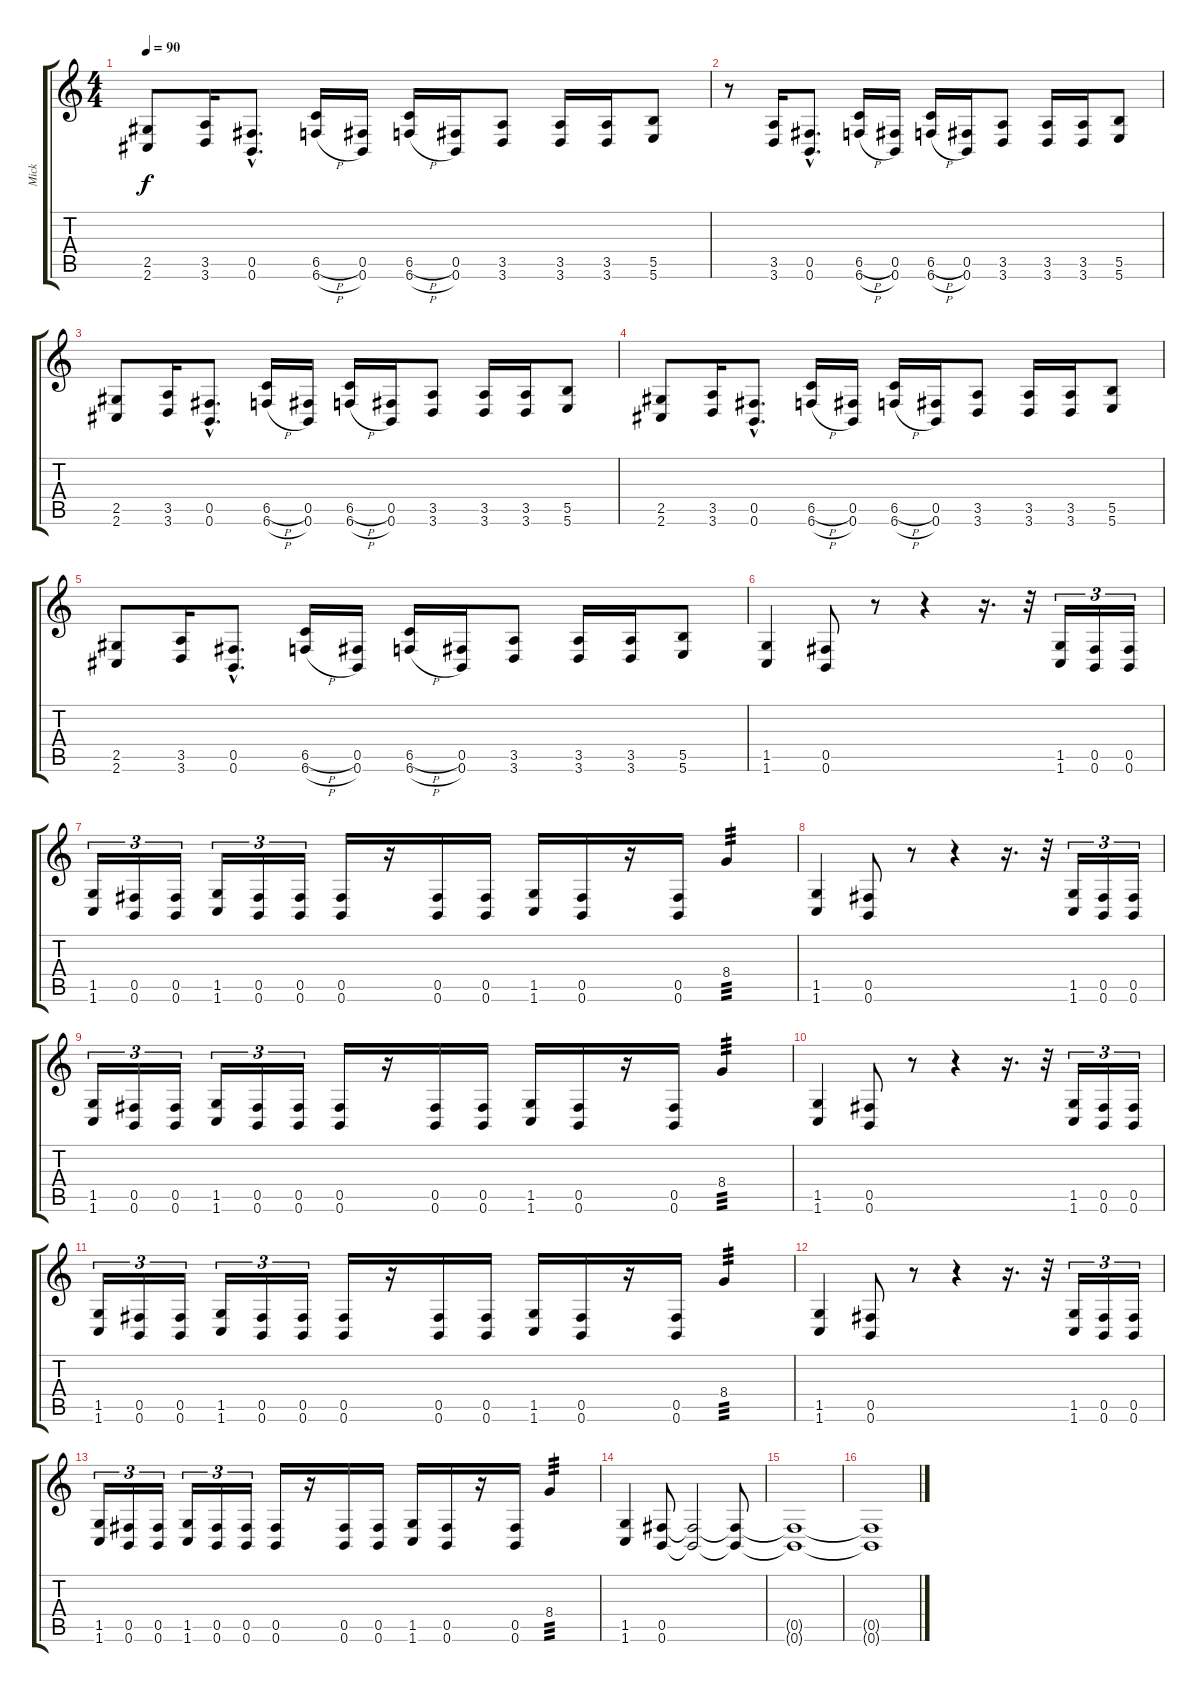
\track ("Mick" "Mick") {instrument overdrivenguitar}
\staff {score tabs}
\tuning (Db4 Ab3 E3 B2 Gb2 B1) {hide}
\ts (4 4)
\tempo 90
\clef g2
\ks c
(2.5 2.6).8{dy f} (3.5 3.6).16 (0.5{hac} 0.6{hac}).8{d} (6.5{h} 6.6{h}).16 (0.5 0.6).16 (6.5{h} 6.6{h}).16 (0.5 0.6).16 (3.5 3.6).8 (3.5 3.6).16 (3.5 3.6).16 (5.5 5.6).8 |
r.8 (3.5 3.6).16 (0.5{hac} 0.6{hac}).8{d} (6.5{h} 6.6{h}).16 (0.5 0.6).16 (6.5{h} 6.6{h}).16 (0.5 0.6).16 (3.5 3.6).8 (3.5 3.6).16 (3.5 3.6).16 (5.5 5.6).8 |
(2.5 2.6).8 (3.5 3.6).16 (0.5{hac} 0.6{hac}).8{d} (6.5{h} 6.6{h}).16 (0.5 0.6).16 (6.5{h} 6.6{h}).16 (0.5 0.6).16 (3.5 3.6).8 (3.5 3.6).16 (3.5 3.6).16 (5.5 5.6).8 |
(2.5 2.6).8 (3.5 3.6).16 (0.5{hac} 0.6{hac}).8{d} (6.5{h} 6.6{h}).16 (0.5 0.6).16 (6.5{h} 6.6{h}).16 (0.5 0.6).16 (3.5 3.6).8 (3.5 3.6).16 (3.5 3.6).16 (5.5 5.6).8 |
(2.5 2.6).8 (3.5 3.6).16 (0.5{hac} 0.6{hac}).8{d} (6.5{h} 6.6{h}).16 (0.5 0.6).16 (6.5{h} 6.6{h}).16 (0.5 0.6).16 (3.5 3.6).8 (3.5 3.6).16 (3.5 3.6).16 (5.5 5.6).8 |
(1.5 1.6).4 (0.5 0.6).8 r.8 r.4 r.16{d} r.32 (1.5 1.6).16{tu (3 2)} (0.5 0.6).16{tu (3 2)} (0.5 0.6).16{tu (3 2)} |
(1.5 1.6).16{tu (3 2)} (0.5 0.6).16{tu (3 2)} (0.5 0.6).16{tu (3 2)} (1.5 1.6).16{tu (3 2)} (0.5 0.6).16{tu (3 2)} (0.5 0.6).16{tu (3 2)} (0.5 0.6).16 r.16 (0.5 0.6).16 (0.5 0.6).16 (1.5 1.6).16 (0.5 0.6).16 r.16 (0.5 0.6).16 8.4.4{tp 3} |
(1.5 1.6).4 (0.5 0.6).8 r.8 r.4 r.16{d} r.32 (1.5 1.6).16{tu (3 2)} (0.5 0.6).16{tu (3 2)} (0.5 0.6).16{tu (3 2)} |
(1.5 1.6).16{tu (3 2)} (0.5 0.6).16{tu (3 2)} (0.5 0.6).16{tu (3 2)} (1.5 1.6).16{tu (3 2)} (0.5 0.6).16{tu (3 2)} (0.5 0.6).16{tu (3 2)} (0.5 0.6).16 r.16 (0.5 0.6).16 (0.5 0.6).16 (1.5 1.6).16 (0.5 0.6).16 r.16 (0.5 0.6).16 8.4.4{tp 3} |
(1.5 1.6).4 (0.5 0.6).8 r.8 r.4 r.16{d} r.32 (1.5 1.6).16{tu (3 2)} (0.5 0.6).16{tu (3 2)} (0.5 0.6).16{tu (3 2)} |
(1.5 1.6).16{tu (3 2)} (0.5 0.6).16{tu (3 2)} (0.5 0.6).16{tu (3 2)} (1.5 1.6).16{tu (3 2)} (0.5 0.6).16{tu (3 2)} (0.5 0.6).16{tu (3 2)} (0.5 0.6).16 r.16 (0.5 0.6).16 (0.5 0.6).16 (1.5 1.6).16 (0.5 0.6).16 r.16 (0.5 0.6).16 8.4.4{tp 3} |
(1.5 1.6).4 (0.5 0.6).8 r.8 r.4 r.16{d} r.32 (1.5 1.6).16{tu (3 2)} (0.5 0.6).16{tu (3 2)} (0.5 0.6).16{tu (3 2)} |
(1.5 1.6).16{tu (3 2)} (0.5 0.6).16{tu (3 2)} (0.5 0.6).16{tu (3 2)} (1.5 1.6).16{tu (3 2)} (0.5 0.6).16{tu (3 2)} (0.5 0.6).16{tu (3 2)} (0.5 0.6).16 r.16 (0.5 0.6).16 (0.5 0.6).16 (1.5 1.6).16 (0.5 0.6).16 r.16 (0.5 0.6).16 8.4.4{tp 3} |
(1.5 1.6).4 (0.5 0.6).8 (0.5{t} 0.6{t}).2 (0.5{t} 0.6{t}).8 |
(0.5{t} 0.6{t}).1 |
(0.5{t} 0.6{t}).1
